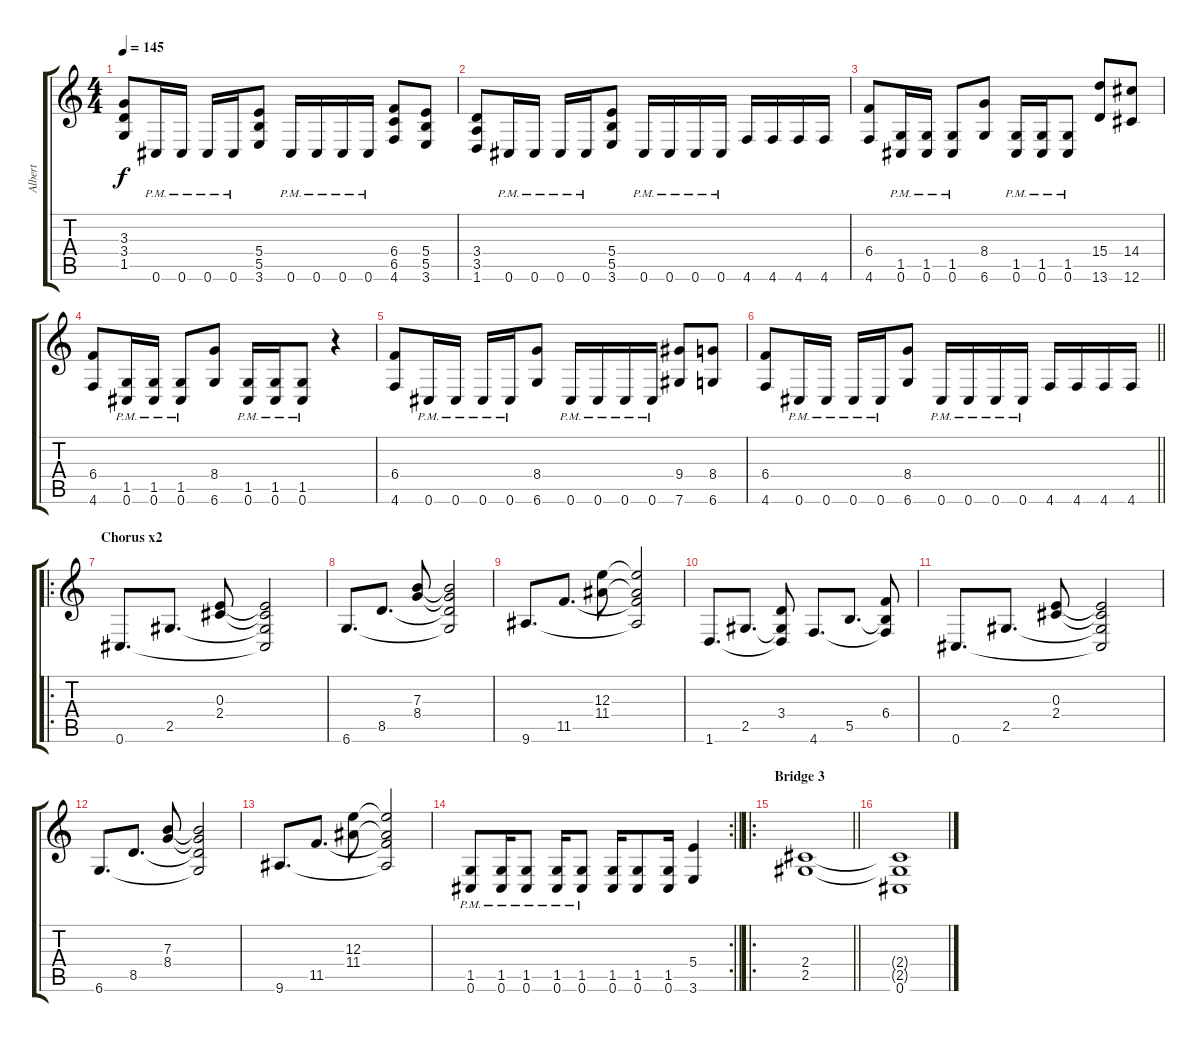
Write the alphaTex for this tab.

\track ("Albert" "Albert") {instrument distortionguitar}
\staff {score tabs}
\tuning (Db4 Ab3 E3 B2 Gb2 Db2) {hide}
\ts (4 4)
\tempo 145
\clef g2
\ks c
(3.3 3.4 1.5).8{dy f} 0.6{pm}.16 0.6{pm}.16 0.6{pm}.16 0.6{pm}.16 (5.4 5.5 3.6).8 0.6{pm}.16 0.6{pm}.16 0.6{pm}.16 0.6{pm}.16 (6.4 6.5 4.6).8 (5.4 5.5 3.6).8 |
(3.4 3.5 1.6).8 0.6{pm}.16 0.6{pm}.16 0.6{pm}.16 0.6{pm}.16 (5.4 5.5 3.6).8 0.6{pm}.16 0.6{pm}.16 0.6{pm}.16 0.6{pm}.16 4.6.16 4.6.16 4.6.16 4.6.16 |
(6.4 4.6).8 (1.5{pm} 0.6{pm}).16 (1.5{pm} 0.6{pm}).16 (1.5{pm} 0.6{pm}).8 (8.4 6.6).8 (1.5{pm} 0.6{pm}).16 (1.5{pm} 0.6{pm}).16 (1.5{pm} 0.6{pm}).8 (15.4 13.6).8 (14.4 12.6).8 |
(6.4 4.6).8 (1.5{pm} 0.6{pm}).16 (1.5{pm} 0.6{pm}).16 (1.5{pm} 0.6{pm}).8 (8.4 6.6).8 (1.5{pm} 0.6{pm}).16 (1.5{pm} 0.6{pm}).16 (1.5{pm} 0.6{pm}).8 r.4 |
(6.4 4.6).8 0.6{pm}.16 0.6{pm}.16 0.6{pm}.16 0.6{pm}.16 (8.4 6.6).8 0.6{pm}.16 0.6{pm}.16 0.6{pm}.16 0.6{pm}.16 (9.4 7.6).8 (8.4 6.6).8 |
\barLineRight lightlight
(6.4 4.6).8 0.6{pm}.16 0.6{pm}.16 0.6{pm}.16 0.6{pm}.16 (8.4 6.6).8 0.6{pm}.16 0.6{pm}.16 0.6{pm}.16 0.6{pm}.16 4.6.16 4.6.16 4.6.16 4.6.16 |
\ro
\section ("" "Chorus x2")
0.6.8{d} 2.5.8{d} (0.3 2.4).8 (0.3{t} 2.4{t} 2.5{t} 0.6{t}).2 |
6.6.8{d} 8.5.8{d} (7.3 8.4).8 (7.3{t} 8.4{t} 8.5{t} 6.6{t}).2 |
9.6.8{d} 11.5.8{d} (12.3 11.4).8 (12.3{t} 11.4{t} 11.5{t} 9.6{t}).2 |
1.6.8{d} 2.5.8{d} (3.4 2.5{t} 1.6{t}).8 4.6.8{d} 5.5.8{d} (6.4 5.5{t} 4.6{t}).8 |
0.6.8{d} 2.5.8{d} (0.3 2.4).8 (0.3{t} 2.4{t} 2.5{t} 0.6{t}).2 |
6.6.8{d} 8.5.8{d} (7.3 8.4).8 (7.3{t} 8.4{t} 8.5{t} 6.6{t}).2 |
9.6.8{d} 11.5.8{d} (12.3 11.4).8 (12.3{t} 11.4{t} 11.5{t} 9.6{t}).2 |
\rc 2
\barLineRight lightlight
(1.5{pm} 0.6{pm}).8 (1.5{pm} 0.6{pm}).16 (1.5{pm} 0.6{pm}).8 (1.5{pm} 0.6{pm}).16 (1.5{pm} 0.6{pm}).8 (1.5 0.6).16 (1.5 0.6).8 (1.5 0.6).16 (5.4 3.6).4 |
\ro
\section ("" "Bridge 3")
\barLineRight lightlight
(2.4 2.5).1 |
\section ("" "")
(2.4{t} 2.5{t} 0.6).1
